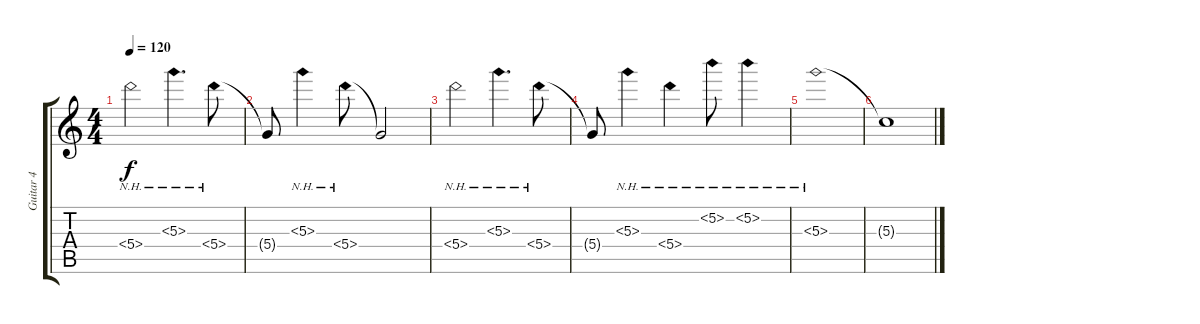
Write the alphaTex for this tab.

\track ("Guitar 4" "Guitar 4") {instrument overdrivenguitar}
\staff {score tabs}
\tuning (E4 B3 G3 D3 A2 E2) {hide}
\ts (4 4)
\tempo 120
\clef g2
\ks c
5.4{nh}.2{dy f} 5.3{nh}.4{d} 5.4{nh}.8 |
5.4{t}.8 5.3{nh}.4 5.4{nh}.8 5.4{t}.2 |
5.4{nh}.2 5.3{nh}.4{d} 5.4{nh}.8 |
5.4{t}.8 5.3{nh}.4 5.4{nh}.4 5.2{nh}.8 5.2{nh}.4 |
5.3{nh}.1 |
5.3{t}.1
